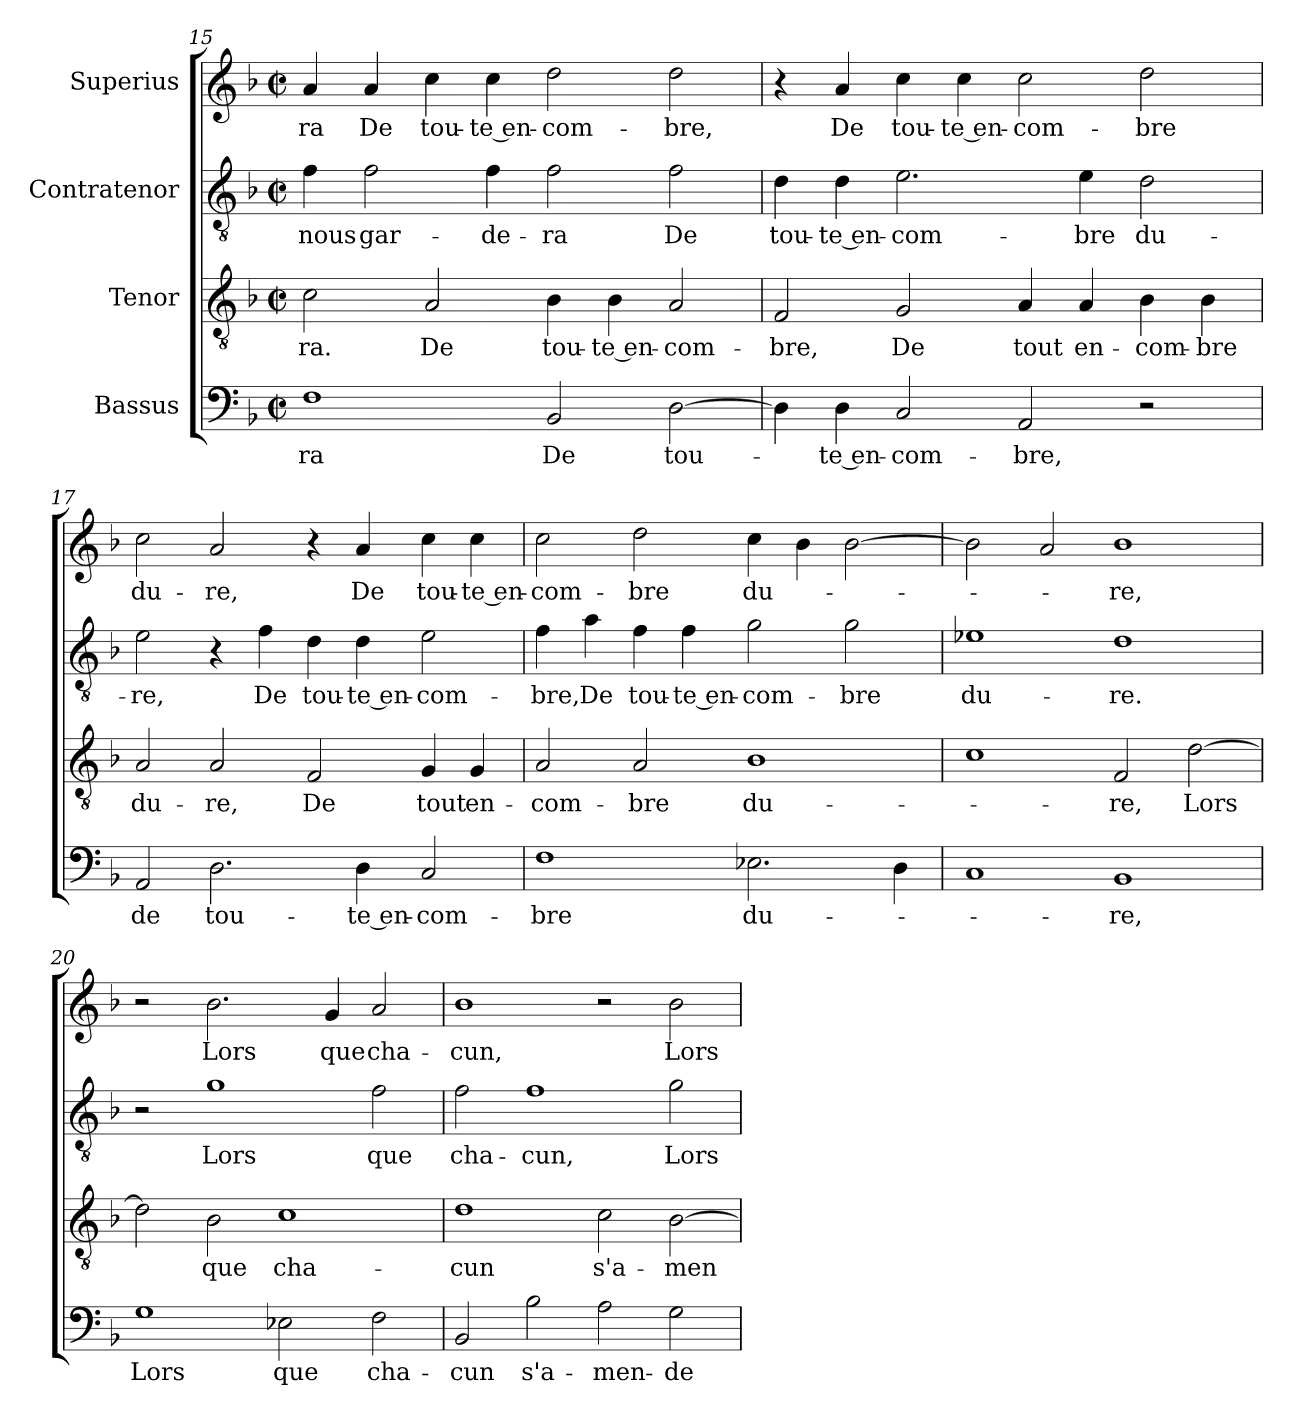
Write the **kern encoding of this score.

**kern	**text	**kern	**text	**kern	**text	**kern	**text
*part4	*part4	*part3	*part3	*part2	*part2	*part1	*part1
*staff4	*staff4	*staff3	*staff3	*staff2	*staff2	*staff1	*staff1
*I"Bassus	*	*I"Tenor	*	*I"Contratenor	*	*I"Superius	*
*clefF4	*	*clefGv2	*	*clefGv2	*	*clefG2	*
*k[b-]	*	*k[b-]	*	*k[b-]	*	*k[b-]	*
*F:	*	*F:	*	*F:	*	*F:	*
*M2/2	*	*M2/2	*	*M2/2	*	*M2/2	*
*met(c|)	*	*met(c|)	*	*met(c|)	*	*met(c|)	*
=15	=15	=15	=15	=15	=15	=15	=15
1F\	-ra	2c\	-ra.	4f\	nous	4a/	-ra
.	.	.	.	2f\	gar-	4a/	De
.	.	2A/	De	.	.	4cc\	tou-
.	.	.	.	4f\	-de-	4cc\	-te en-
2BB-/	De	4B-\	tou-	2f\	-ra	2dd\	-com-
.	.	4B-\	-te en-	.	.	.	.
[2D\	tou-	2A/	-com-	2f\	De	2dd\	-bre,
=16	=16	=16	=16	=16	=16	=16	=16
4D\]	.	2F/	-bre,	4d\	tou-	4r	.
4D\	-te en-	.	.	4d\	-te en-	4a/	De
2C/	-com-	2G/	De	2.e\	-com-	4cc\	tou-
.	.	.	.	.	.	4cc\	-te en-
2AA/	-bre,	4A/	tout	.	.	2cc\	-com-
.	.	4A/	en-	4e\	-bre	.	.
2r	.	4B-\	-com-	2d\	du-	2dd\	-bre
.	.	4B-\	-bre	.	.	.	.
!!LO:PB:g=z
=17	=17	=17	=17	=17	=17	=17	=17
2AA/	de	2A/	du-	2e\	-re,	2cc\	du-
2.D\	tou-	2A/	-re,	4r	.	2a/	-re,
.	.	.	.	4f\	De	.	.
.	.	2F/	De	4d\	tou-	4r	.
4D\	-te en-	.	.	4d\	-te en-	4a/	De
2C/	-com-	4G/	tout	2e\	-com-	4cc\	tou-
.	.	4G/	en-	.	.	4cc\	-te en-
=18	=18	=18	=18	=18	=18	=18	=18
1F\	-bre	2A/	-com-	4f\	-bre,	2cc\	-com-
.	.	.	.	4a\	De	.	.
.	.	2A/	-bre	4f\	tou-	2dd\	-bre
.	.	.	.	4f\	-te en-	.	.
2.E-X\	du-	1B-\	du-	2g\	-com-	4cc\	du-
.	.	.	.	.	.	4b-\	.
.	.	.	.	2g\	-bre	[2b-\	.
4D\	.	.	.	.	.	.	.
=19	=19	=19	=19	=19	=19	=19	=19
1C/	.	1c\	.	1e-X\	du-	2b-\]	.
.	.	.	.	.	.	2a/	.
1BB-/	-re,	2F/	-re,	1d\	-re.	1b-\	-re,
.	.	[2d\	Lors	.	.	.	.
=20	=20	=20	=20	=20	=20	=20	=20
1G\	Lors	2d\]	.	2r	.	2r	.
.	.	2B-\	que	1g\	Lors	2.b-\	Lors
2E-X\	que	1c\	cha-	.	.	.	.
.	.	.	.	.	.	4g/	que
2F\	cha-	.	.	2f\	que	2a/	cha-
!!LO:LB:g=z
=21	=21	=21	=21	=21	=21	=21	=21
2BB-/	-cun	1d\	-cun	2f\	cha-	1b-\	-cun,
2B-\	s'a-	.	.	1f\	-cun,	.	.
2A\	-men-	2c\	s'a-	.	.	2r	.
2G\	-de-	[2B-\	-men-	2g\	Lors	2b-\	Lors
=	=	=	=	=	=	=	=
*-	*-	*-	*-	*-	*-	*-	*-
